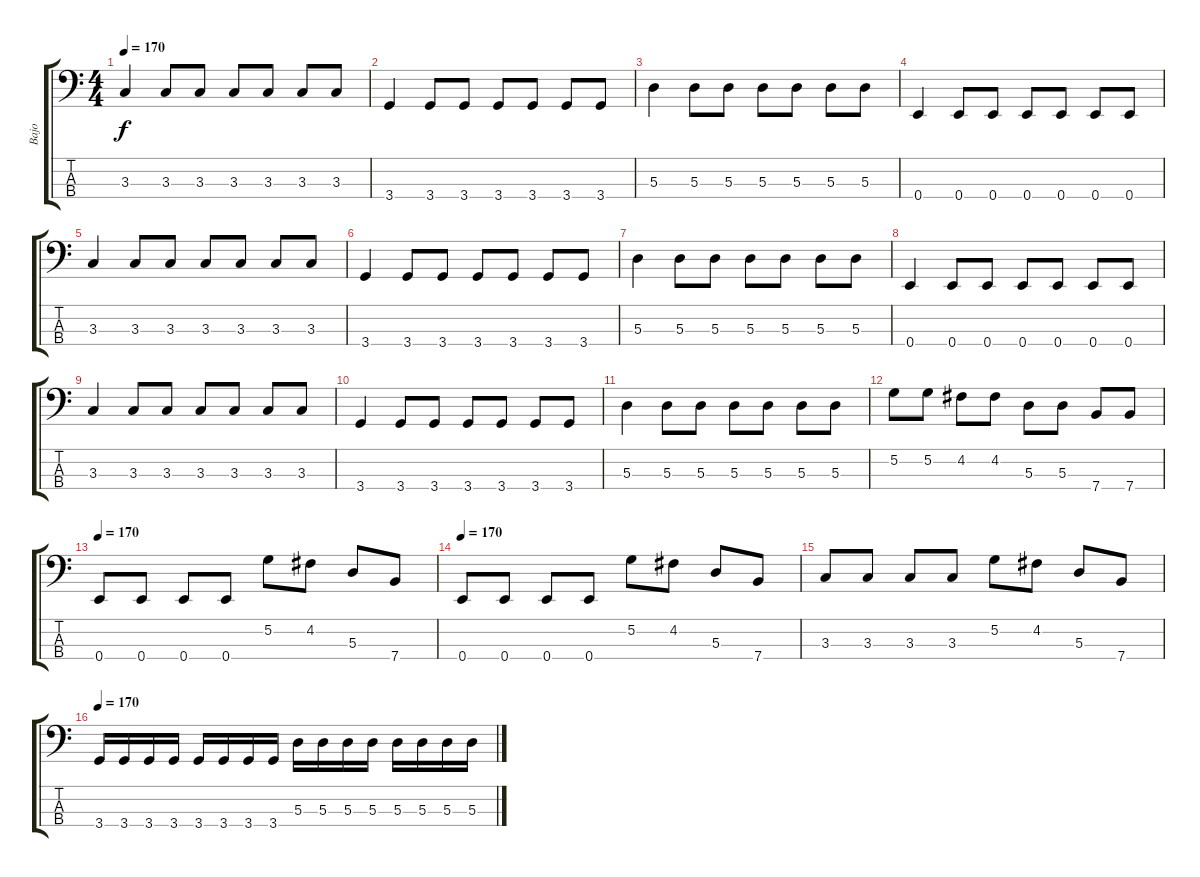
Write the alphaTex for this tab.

\track ("Bajo" "Bajo") {instrument electricbasspick}
\staff {score tabs}
\tuning (G2 D2 A1 E1) {hide}
\ts (4 4)
\tempo 170
\clef f4
\ks c
3.3.4{dy f} 3.3.8 3.3.8 3.3.8 3.3.8 3.3.8 3.3.8 |
3.4.4 3.4.8 3.4.8 3.4.8 3.4.8 3.4.8 3.4.8 |
5.3.4 5.3.8 5.3.8 5.3.8 5.3.8 5.3.8 5.3.8 |
0.4.4 0.4.8 0.4.8 0.4.8 0.4.8 0.4.8 0.4.8 |
3.3.4 3.3.8 3.3.8 3.3.8 3.3.8 3.3.8 3.3.8 |
3.4.4 3.4.8 3.4.8 3.4.8 3.4.8 3.4.8 3.4.8 |
5.3.4 5.3.8 5.3.8 5.3.8 5.3.8 5.3.8 5.3.8 |
0.4.4 0.4.8 0.4.8 0.4.8 0.4.8 0.4.8 0.4.8 |
3.3.4 3.3.8 3.3.8 3.3.8 3.3.8 3.3.8 3.3.8 |
3.4.4 3.4.8 3.4.8 3.4.8 3.4.8 3.4.8 3.4.8 |
5.3.4 5.3.8 5.3.8 5.3.8 5.3.8 5.3.8 5.3.8 |
5.2.8 5.2.8 4.2.8 4.2.8 5.3.8 5.3.8 7.4.8 7.4.8 |
\tempo 170
0.4.8 0.4.8 0.4.8 0.4.8 5.2.8 4.2.8 5.3.8 7.4.8 |
\tempo 170
0.4.8 0.4.8 0.4.8 0.4.8 5.2.8 4.2.8 5.3.8 7.4.8 |
3.3.8 3.3.8 3.3.8 3.3.8 5.2.8 4.2.8 5.3.8 7.4.8 |
\tempo 170
3.4.16 3.4.16 3.4.16 3.4.16 3.4.16 3.4.16 3.4.16 3.4.16 5.3.16 5.3.16 5.3.16 5.3.16 5.3.16 5.3.16 5.3.16 5.3.16
